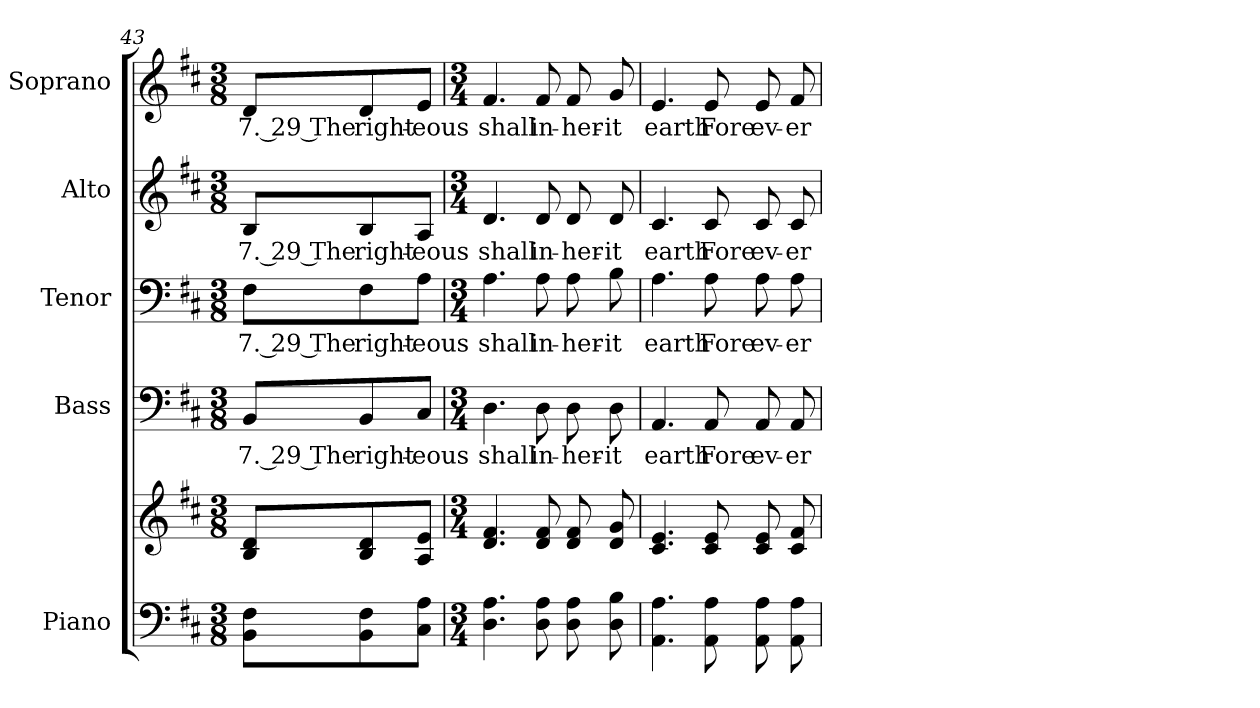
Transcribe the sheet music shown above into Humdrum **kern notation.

**kern	**kern	**kern	**text	**kern	**text	**kern	**text	**kern	**text
*part5	*part5	*part4	*part4	*part3	*part3	*part2	*part2	*part1	*part1
*staff6	*staff5	*staff4	*staff4	*staff3	*staff3	*staff2	*staff2	*staff1	*staff1
*I"Piano	*	*I"Bass	*	*I"Tenor	*	*I"Alto	*	*I"Soprano	*
*I'Pno.	*	*I'B.	*	*I'T.	*	*I'A.	*	*I'S.	*
!!LO:PB:g=z
*clefF4	*clefG2	*clefF4	*	*clefF4	*	*clefG2	*	*clefG2	*
*k[f#c#]	*k[f#c#]	*k[f#c#]	*	*k[f#c#]	*	*k[f#c#]	*	*k[f#c#]	*
*D:	*D:	*D:	*	*D:	*	*D:	*	*D:	*
*M3/8	*M3/8	*M3/8	*	*M3/8	*	*M3/8	*	*M3/8	*
=43	=43	=43	=43	=43	=43	=43	=43	=43	=43
!	!	!	!LO:LY:b:color=#000000	!	!	!	!	!	!
!	!	!	!	!	!LO:LY:b:color=#000000	!	!	!	!
!	!	!	!	!	!	!	!LO:LY:b:color=#000000	!	!
!	!	!	!	!	!	!	!	!	!LO:LY:b:color=#000000
8BBi\ 8F#iL	8Bi/ 8diL	8BBi/L	7. 29 The	8F#i\L	7. 29 The	8Bi/L	7. 29 The	8di/L	7. 29 The
!	!	!	!LO:LY:b:color=#000000	!	!	!	!	!	!
!	!	!	!	!	!LO:LY:b:color=#000000	!	!	!	!
!	!	!	!	!	!	!	!LO:LY:b:color=#000000	!	!
!	!	!	!	!	!	!	!	!	!LO:LY:b:color=#000000
8BBi\ 8F#i	8Bi/ 8di	8BBi/	right-	8F#i\	right-	8Bi/	right-	8di/	right-
!	!	!	!LO:LY:b:color=#000000	!	!	!	!	!	!
!	!	!	!	!	!LO:LY:b:color=#000000	!	!	!	!
!	!	!	!	!	!	!	!LO:LY:b:color=#000000	!	!
!	!	!	!	!	!	!	!	!	!LO:LY:b:color=#000000
8C#i\ 8AiJ	8Ai/ 8eiJ	8C#i/J	-eous	8Ai\J	-eous	8Ai/J	-eous	8ei/J	-eous
=44	=44	=44	=44	=44	=44	=44	=44	=44	=44
*M3/4	*M3/4	*M3/4	*	*M3/4	*	*M3/4	*	*M3/4	*
!	!	!	!LO:LY:b:color=#000000	!	!	!	!	!	!
!	!	!	!	!	!LO:LY:b:color=#000000	!	!	!	!
!	!	!	!	!	!	!	!LO:LY:b:color=#000000	!	!
!	!	!	!	!	!	!	!	!	!LO:LY:b:color=#000000
4.Di\ 4.Ai	4.di/ 4.f#i	4.Di\	shall	4.Ai\	shall	4.di/	shall	4.f#i/	shall
!	!	!	!LO:LY:b:color=#000000	!	!	!	!	!	!
!	!	!	!	!	!LO:LY:b:color=#000000	!	!	!	!
!	!	!	!	!	!	!	!LO:LY:b:color=#000000	!	!
!	!	!	!	!	!	!	!	!	!LO:LY:b:color=#000000
8Di\ 8Ai	8di/ 8f#i	8Di\	in-	8Ai\	in-	8di/	in-	8f#i/	in-
!	!	!	!LO:LY:b:color=#000000	!	!	!	!	!	!
!	!	!	!	!	!LO:LY:b:color=#000000	!	!	!	!
!	!	!	!	!	!	!	!LO:LY:b:color=#000000	!	!
!	!	!	!	!	!	!	!	!	!LO:LY:b:color=#000000
8Di\ 8Ai	8di/ 8f#i	8Di\	-her-	8Ai\	-her-	8di/	-her-	8f#i/	-her-
!	!	!	!LO:LY:b:color=#000000	!	!	!	!	!	!
!	!	!	!	!	!LO:LY:b:color=#000000	!	!	!	!
!	!	!	!	!	!	!	!LO:LY:b:color=#000000	!	!
!	!	!	!	!	!	!	!	!	!LO:LY:b:color=#000000
8Di\ 8Bi	8di/ 8gi	8Di\	-it	8Bi\	-it	8di/	-it	8gi/	-it
=45	=45	=45	=45	=45	=45	=45	=45	=45	=45
!	!	!	!LO:LY:b:color=#000000	!	!	!	!	!	!
!	!	!	!	!	!LO:LY:b:color=#000000	!	!	!	!
!	!	!	!	!	!	!	!LO:LY:b:color=#000000	!	!
!	!	!	!	!	!	!	!	!	!LO:LY:b:color=#000000
4.AAi\ 4.Ai	4.c#i/ 4.ei	4.AAi/	earth	4.Ai\	earth	4.c#i/	earth	4.ei/	earth
!	!	!	!LO:LY:b:color=#000000	!	!	!	!	!	!
!	!	!	!	!	!LO:LY:b:color=#000000	!	!	!	!
!	!	!	!	!	!	!	!LO:LY:b:color=#000000	!	!
!	!	!	!	!	!	!	!	!	!LO:LY:b:color=#000000
8AAi\ 8Ai	8c#i/ 8ei	8AAi/	Fore	8Ai\	Fore	8c#i/	Fore	8ei/	Fore
!	!	!	!LO:LY:b:color=#000000	!	!	!	!	!	!
!	!	!	!	!	!LO:LY:b:color=#000000	!	!	!	!
!	!	!	!	!	!	!	!LO:LY:b:color=#000000	!	!
!	!	!	!	!	!	!	!	!	!LO:LY:b:color=#000000
8AAi\ 8Ai	8c#i/ 8ei	8AAi/	ev-	8Ai\	ev-	8c#i/	ev-	8ei/	ev-
!	!	!	!LO:LY:b:color=#000000	!	!	!	!	!	!
!	!	!	!	!	!LO:LY:b:color=#000000	!	!	!	!
!	!	!	!	!	!	!	!LO:LY:b:color=#000000	!	!
!	!	!	!	!	!	!	!	!	!LO:LY:b:color=#000000
8AAi\ 8Ai	8c#i/ 8f#i	8AAi/	-er	8Ai\	-er	8c#i/	-er	8f#i/	-er
=	=	=	=	=	=	=	=	=	=
*-	*-	*-	*-	*-	*-	*-	*-	*-	*-
